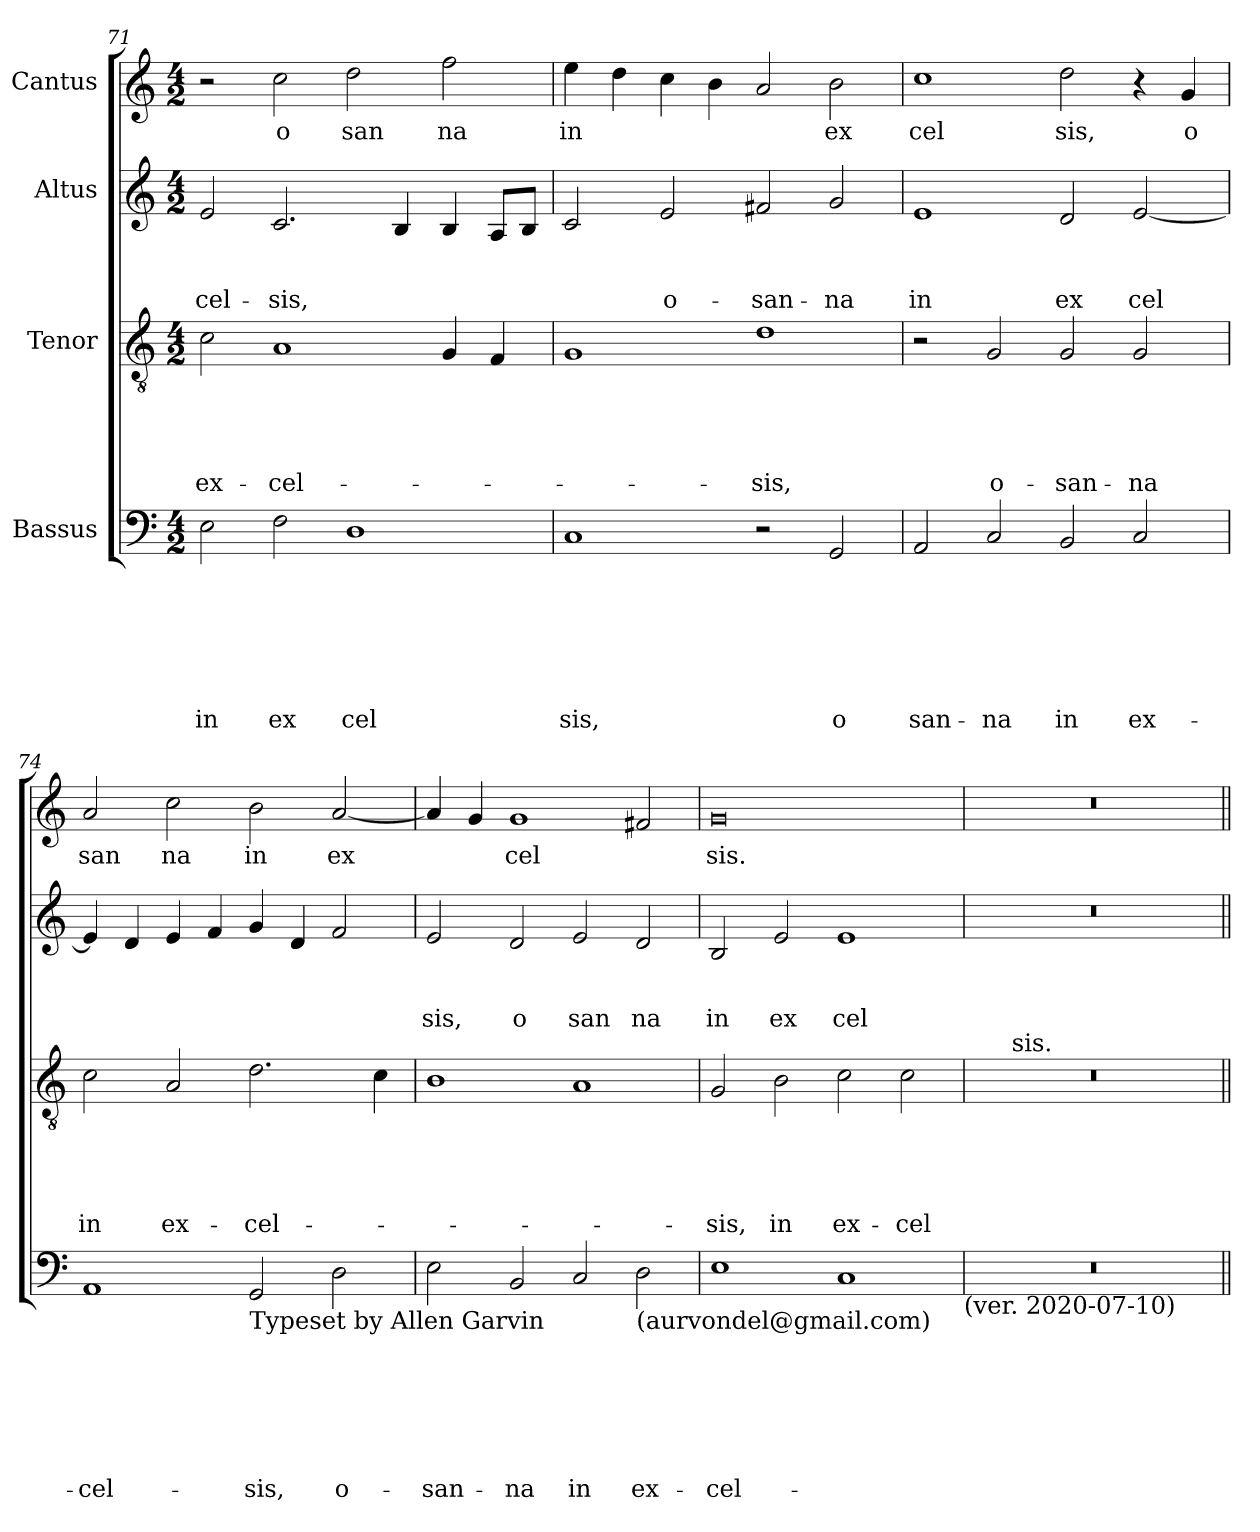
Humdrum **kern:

**kern	**text	**text	**text	**text	**text	**text	**text	**kern	**text	**text	**text	**text	**text	**kern	**text	**text	**text	**dynam	**kern	**text
*part4	*part4	*part4	*part4	*part4	*part4	*part4	*part4	*part3	*part3	*part3	*part3	*part3	*part3	*part2	*part2	*part2	*part2	*part2	*part1	*part1
*staff4	*staff4	*staff4	*staff4	*staff4	*staff4	*staff4	*staff4	*staff3	*staff3	*staff3	*staff3	*staff3	*staff3	*staff2	*staff2	*staff2	*staff2	*staff2	*staff1	*staff1
*I"Bassus	*	*	*	*	*	*	*	*I"Tenor	*	*	*	*	*	*I"Altus	*	*	*	*	*I"Cantus	*
*clefF4	*	*	*	*	*	*	*	*clefGv2	*	*	*	*	*	*clefG2	*	*	*	*	*clefG2	*
*k[]	*	*	*	*	*	*	*	*k[]	*	*	*	*	*	*k[]	*	*	*	*	*k[]	*
*C:	*	*	*	*	*	*	*	*C:	*	*	*	*	*	*C:	*	*	*	*	*C:	*
*M4/2	*	*	*	*	*	*	*	*M4/2	*	*	*	*	*	*M4/2	*	*	*	*	*M4/2	*
=71	=71	=71	=71	=71	=71	=71	=71	=71	=71	=71	=71	=71	=71	=71	=71	=71	=71	=71	=71	=71
!	!	!	!	!	!	!	!LO:LY:b	!	!	!	!	!	!LO:LY:b	!	!	!	!LO:LY:b	!	!	!
2E\	.	.	.	.	.	.	in	2c\	.	.	.	.	ex-	2e/	.	.	-cel-	.	2r	.
!	!	!	!	!	!	!	!LO:LY:b	!	!	!	!	!	!LO:LY:b	!	!	!	!LO:LY:b	!	!	!LO:LY:b
2F\	.	.	.	.	.	.	ex	1A	.	.	.	.	-cel-	2.c/	.	.	-sis,	.	2cc\	o
!	!	!	!	!	!	!	!LO:LY:b	!	!	!	!	!	!	!	!	!	!	!	!	!LO:LY:b
1D	.	.	.	.	.	.	cel	.	.	.	.	.	.	.	.	.	.	.	2dd\	san
.	.	.	.	.	.	.	.	.	.	.	.	.	.	4B/	.	.	.	.	.	.
!	!	!	!	!	!	!	!	!	!	!	!	!	!	!	!	!	!	!	!	!LO:LY:b
.	.	.	.	.	.	.	.	4G/	.	.	.	.	.	4B/	.	.	.	.	2ff\	na
.	.	.	.	.	.	.	.	4F/	.	.	.	.	.	8A/L	.	.	.	.	.	.
.	.	.	.	.	.	.	.	.	.	.	.	.	.	8B/J	.	.	.	.	.	.
=72	=72	=72	=72	=72	=72	=72	=72	=72	=72	=72	=72	=72	=72	=72	=72	=72	=72	=72	=72	=72
!	!	!	!	!	!	!	!LO:LY:b	!	!	!	!	!	!	!	!	!	!	!	!	!LO:LY:b
1C	.	.	.	.	.	.	sis,	1G	.	.	.	.	.	2c/	.	.	.	.	4ee\	in
.	.	.	.	.	.	.	.	.	.	.	.	.	.	.	.	.	.	.	4dd\	.
!	!	!	!	!	!	!	!	!	!	!	!	!	!	!	!	!	!LO:LY:b	!	!	!
.	.	.	.	.	.	.	.	.	.	.	.	.	.	2e/	.	.	o-	.	4cc\	.
.	.	.	.	.	.	.	.	.	.	.	.	.	.	.	.	.	.	.	4b\	.
!	!	!	!	!	!	!	!	!	!	!	!	!	!LO:LY:b	!	!	!	!LO:LY:b	!	!	!
2r	.	.	.	.	.	.	.	1d	.	.	.	.	-sis,	2f#X/	.	.	-san-	.	2a/	.
!	!	!	!	!	!	!	!LO:LY:b	!	!	!	!	!	!	!	!	!	!LO:LY:b	!	!	!LO:LY:b
2GG/	.	.	.	.	.	.	o	.	.	.	.	.	.	2g/	.	.	-na	.	2b\	ex
!!LO:LB:g=z
=73	=73	=73	=73	=73	=73	=73	=73	=73	=73	=73	=73	=73	=73	=73	=73	=73	=73	=73	=73	=73
!	!	!	!	!	!	!	!LO:LY:b	!	!	!	!	!	!	!	!	!	!LO:LY:b	!	!	!LO:LY:b
2AA/	.	.	.	.	.	.	san-	2r	.	.	.	.	.	1e	.	.	in	.	1cc	cel
!	!	!	!	!	!	!	!LO:LY:b	!	!	!	!	!	!LO:LY:b	!	!	!	!	!	!	!
2C/	.	.	.	.	.	.	-na	2G/	.	.	.	.	o-	.	.	.	.	.	.	.
!	!	!	!	!	!	!	!LO:LY:b	!	!	!	!	!	!LO:LY:b	!	!	!	!LO:LY:b	!	!	!LO:LY:b
2BB/	.	.	.	.	.	.	in	2G/	.	.	.	.	-san-	2d/	.	.	ex	.	2dd\	sis,
!	!	!	!	!	!	!	!LO:LY:b	!	!	!	!	!	!LO:LY:b	!	!	!	!LO:LY:b	!	!	!
2C/	.	.	.	.	.	.	ex-	2G/	.	.	.	.	-na	[<2e/	.	.	cel	.	4r	.
!	!	!	!	!	!	!	!	!	!	!	!	!	!	!	!	!	!	!	!	!LO:LY:b
.	.	.	.	.	.	.	.	.	.	.	.	.	.	.	.	.	.	.	4g/	o
=74	=74	=74	=74	=74	=74	=74	=74	=74	=74	=74	=74	=74	=74	=74	=74	=74	=74	=74	=74	=74
!	!	!	!	!	!	!	!LO:LY:b	!	!	!	!	!	!LO:LY:b	!	!	!	!	!	!	!LO:LY:b
1AA	.	.	.	.	.	.	-cel-	2c\	.	.	.	.	in	4e/]	.	.	.	.	2a/	san
.	.	.	.	.	.	.	.	.	.	.	.	.	.	4d/	.	.	.	.	.	.
!	!	!	!	!	!	!	!	!	!	!	!	!	!LO:LY:b	!	!	!	!	!	!	!LO:LY:b
.	.	.	.	.	.	.	.	2A/	.	.	.	.	ex-	4e/	.	.	.	.	2cc\	na
.	.	.	.	.	.	.	.	.	.	.	.	.	.	4f/	.	.	.	.	.	.
!LO:TX:b:t=Typeset by Allen Garvin	!	!	!	!	!	!	!	!	!	!	!	!	!	!	!	!	!	!	!	!
!	!	!	!	!	!	!	!LO:LY:b	!	!	!	!	!	!LO:LY:b	!	!	!	!	!	!	!LO:LY:b
2GG/	.	.	.	.	.	.	-sis,	2.d\	.	.	.	.	-cel-	4g/	.	.	.	.	2b\	in
.	.	.	.	.	.	.	.	.	.	.	.	.	.	4d/	.	.	.	.	.	.
!	!	!	!	!	!	!	!LO:LY:b	!	!	!	!	!	!	!	!	!	!	!	!	!LO:LY:b
2D\	.	.	.	.	.	.	o-	.	.	.	.	.	.	2f/	.	.	.	.	[<2a/	ex
.	.	.	.	.	.	.	.	4c\	.	.	.	.	.	.	.	.	.	.	.	.
=75	=75	=75	=75	=75	=75	=75	=75	=75	=75	=75	=75	=75	=75	=75	=75	=75	=75	=75	=75	=75
!	!	!	!	!	!	!	!LO:LY:b	!	!	!	!	!	!	!	!	!	!LO:LY:b	!	!	!
2E\	.	.	.	.	.	.	-san-	1B	.	.	.	.	.	2e/	.	.	sis,	.	4a/]	.
.	.	.	.	.	.	.	.	.	.	.	.	.	.	.	.	.	.	.	4g/	.
!	!	!	!	!	!	!	!LO:LY:b	!	!	!	!	!	!	!	!	!	!LO:LY:b	!	!	!LO:LY:b
2BB/	.	.	.	.	.	.	-na	.	.	.	.	.	.	2d/	.	.	o	.	1g	cel
!	!	!	!	!	!	!	!LO:LY:b	!	!	!	!	!	!	!	!	!	!LO:LY:b	!	!	!
2C/	.	.	.	.	.	.	in	1A	.	.	.	.	.	2e/	.	.	san	.	.	.
!LO:TX:b:t=(aurvondel@gmail.com)	!	!	!	!	!	!	!	!	!	!	!	!	!	!	!	!	!	!	!	!
!	!	!	!	!	!	!	!LO:LY:b	!	!	!	!	!	!	!	!	!	!LO:LY:b	!	!	!
2D\	.	.	.	.	.	.	ex-	.	.	.	.	.	.	2d/	.	.	na	.	2f#/	.
=76	=76	=76	=76	=76	=76	=76	=76	=76	=76	=76	=76	=76	=76	=76	=76	=76	=76	=76	=76	=76
!	!	!	!	!	!	!	!LO:LY:b	!	!	!	!	!	!LO:LY:b	!	!	!	!LO:LY:b	!	!	!LO:LY:b
1E	.	.	.	.	.	.	-cel-	2G/	.	.	.	.	-sis,	2B/	.	.	in	.	0g	sis.
!	!	!	!	!	!	!	!	!	!	!	!	!	!LO:LY:b	!	!	!	!LO:LY:b	!	!	!
.	.	.	.	.	.	.	.	2B\	.	.	.	.	in	2e/	.	.	ex	.	.	.
!	!	!	!	!	!	!	!	!	!	!	!	!	!LO:LY:b	!	!	!	!LO:LY:b	!	!	!
1C	.	.	.	.	.	.	.	2c\	.	.	.	.	ex-	1e	.	.	cel	.	.	.
!	!	!	!	!	!	!	!	!	!	!	!	!	!LO:LY:b	!	!	!	!	!	!	!
.	.	.	.	.	.	.	.	2c\	.	.	.	.	-cel-	.	.	.	.	.	.	.
!LO:TX:b:t=(ver. 2020-07-10)	!	!	!	!	!	!	!	!	!	!	!	!	!	!	!	!	!	!	!	!
=77	=77	=77	=77	=77	=77	=77	=77	=77	=77	=77	=77	=77	=77	=77	=77	=77	=77	=77	=77	=77
*	*	*	*	*	*	*	*	*^	*	*	*	*	*	*^	*	*	*	*	*	*
0r	.	.	.	.	.	.	.	0r	4ryy	.	.	.	.	.	0r	4..ryy	.	.	.	.	0r	.
!	!	!	!	!	!	!	!	!	!LO:TX:a:t=sis.	!	!	!	!	!	!	!	!	!	!	!	!	!
.	.	.	.	.	.	.	.	.	1..ryy	.	.	.	.	.	.	.	.	.	.	.	.	.
!	!	!	!	!	!	!	!	!	!	!	!	!	!	!	!	!	!	!	!	!LO:DY:a	!	!
!	!	!	!	!	!	!	!	!	!	!	!	!	!	!	!	!	!	!	!	!LO:DY:n=1:b	!	!
.	.	.	.	.	.	.	.	.	.	.	.	.	.	.	.	1ryy	.	.	.	fz ffff	.	.
.	.	.	.	.	.	.	.	.	.	.	.	.	.	.	.	2ryy	.	.	.	.	.	.
.	.	.	.	.	.	.	.	.	.	.	.	.	.	.	.	16ryy	.	.	.	.	.	.
*	*	*	*	*	*	*	*	*v	*v	*	*	*	*	*	*	*	*	*	*	*	*	*
*	*	*	*	*	*	*	*	*	*	*	*	*	*	*v	*v	*	*	*	*	*	*
=||	=||	=||	=||	=||	=||	=||	=||	=||	=||	=||	=||	=||	=||	=||	=||	=||	=||	=||	=||	=||
*-	*-	*-	*-	*-	*-	*-	*-	*-	*-	*-	*-	*-	*-	*-	*-	*-	*-	*-	*-	*-
